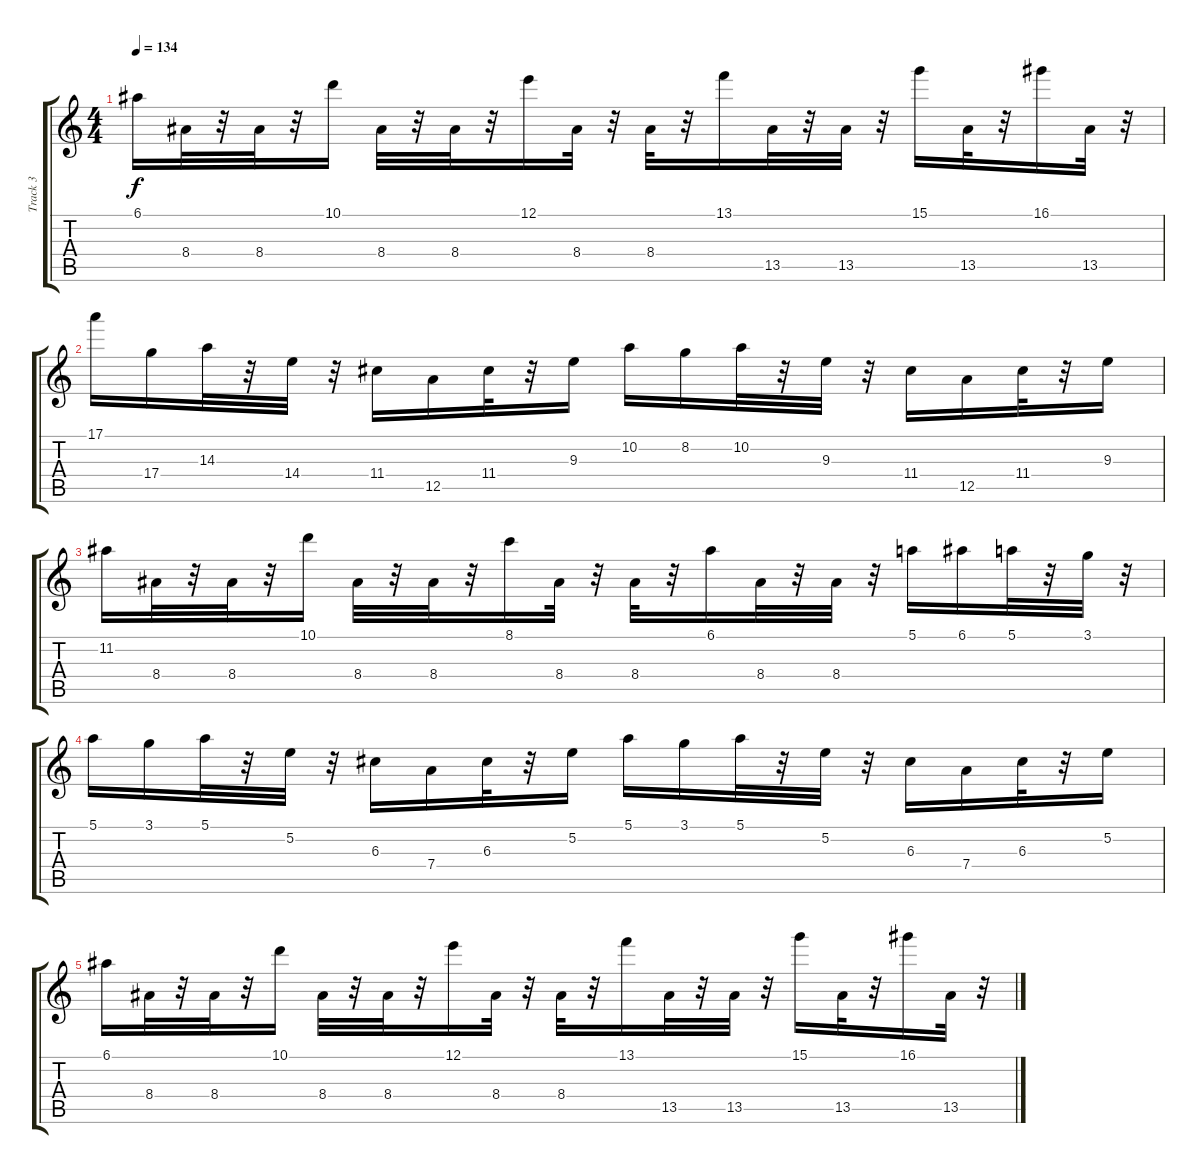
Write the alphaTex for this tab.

\track ("Track 3" "Track 3") {instrument distortionguitar}
\staff {score tabs}
\tuning (E4 B3 G3 D3 A2 E2) {hide}
\ts (4 4)
\tempo 134
\clef g2
\ks c
6.1.16{dy f} 8.4.32 r.32 8.4.32 r.32 10.1.16 8.4.32 r.32 8.4.32 r.32 12.1.16 8.4.32 r.32 8.4.32 r.32 13.1.16 13.5.32 r.32 13.5.32 r.32 15.1.16 13.5.32 r.32 16.1.16 13.5.32 r.32 |
17.1.16 17.4.16 14.3.32 r.32 14.4.32 r.32 11.4.16 12.5.16 11.4.32 r.32 9.3.16 10.2.16 8.2.16 10.2.32 r.32 9.3.32 r.32 11.4.16 12.5.16 11.4.32 r.32 9.3.16 |
11.2.16 8.4.32 r.32 8.4.32 r.32 10.1.16 8.4.32 r.32 8.4.32 r.32 8.1.16 8.4.32 r.32 8.4.32 r.32 6.1.16 8.4.32 r.32 8.4.32 r.32 5.1.16 6.1.16 5.1.32 r.32 3.1.32 r.32 |
5.1.16 3.1.16 5.1.32 r.32 5.2.32 r.32 6.3.16 7.4.16 6.3.32 r.32 5.2.16 5.1.16 3.1.16 5.1.32 r.32 5.2.32 r.32 6.3.16 7.4.16 6.3.32 r.32 5.2.16 |
6.1.16 8.4.32 r.32 8.4.32 r.32 10.1.16 8.4.32 r.32 8.4.32 r.32 12.1.16 8.4.32 r.32 8.4.32 r.32 13.1.16 13.5.32 r.32 13.5.32 r.32 15.1.16 13.5.32 r.32 16.1.16 13.5.32 r.32
